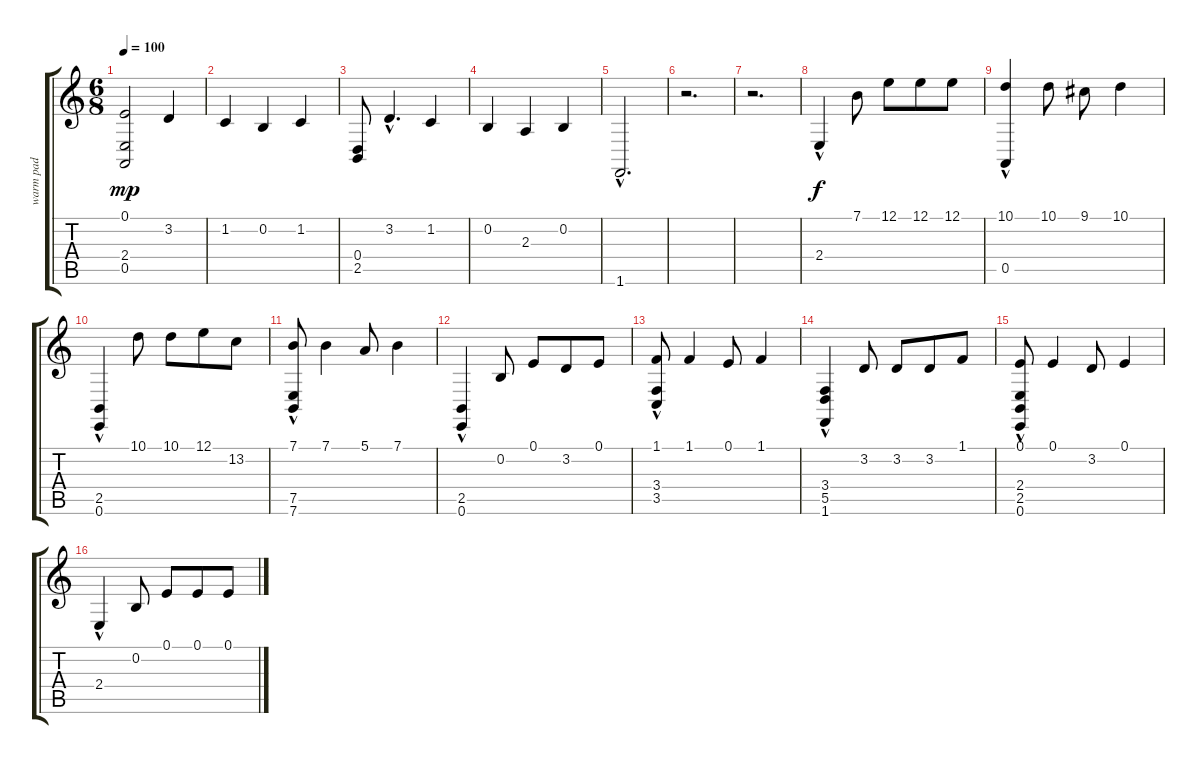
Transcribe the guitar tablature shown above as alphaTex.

\track ("warm pad" "warm pad") {instrument stringensemble1}
\staff {score tabs}
\tuning (E4 B3 G3 D3 A2 E2) {hide}
\ts (6 8)
\tempo 100
\clef g2
\ks c
(0.1 2.4 0.5).2{dy mp} 3.2.4 |
1.2.4 0.2.4 1.2.4 |
(0.4 2.5).8 3.2{hac}.4{d} 1.2.4 |
0.2.4 2.3.4 0.2.4 |
1.6{hac}.2{d} |
r.2{d} |
r.2{d} |
2.4{hac}.4{dy f} 7.1.8 12.1.8 12.1.8 12.1.8 |
(10.1 0.5{hac}).4 10.1.8 9.1.8 10.1.4 |
(2.5{hac} 0.6{hac}).4 10.1.8 10.1.8 12.1.8 13.2.8 |
(7.1 7.5{hac} 7.6{hac}).8 7.1.4 5.1.8 7.1.4 |
(2.5{hac} 0.6{hac}).4 0.2.8 0.1.8 3.2.8 0.1.8 |
(1.1 3.4{hac} 3.5{hac}).8 1.1.4 0.1.8 1.1.4 |
(3.4{hac} 5.5{hac} 1.6{hac}).4 3.2.8 3.2.8 3.2.8 1.1.8 |
(0.1 2.4{hac} 2.5{hac} 0.6{hac}).8 0.1.4 3.2.8 0.1.4 |
2.4{hac}.4 0.2.8 0.1.8 0.1.8 0.1.8
